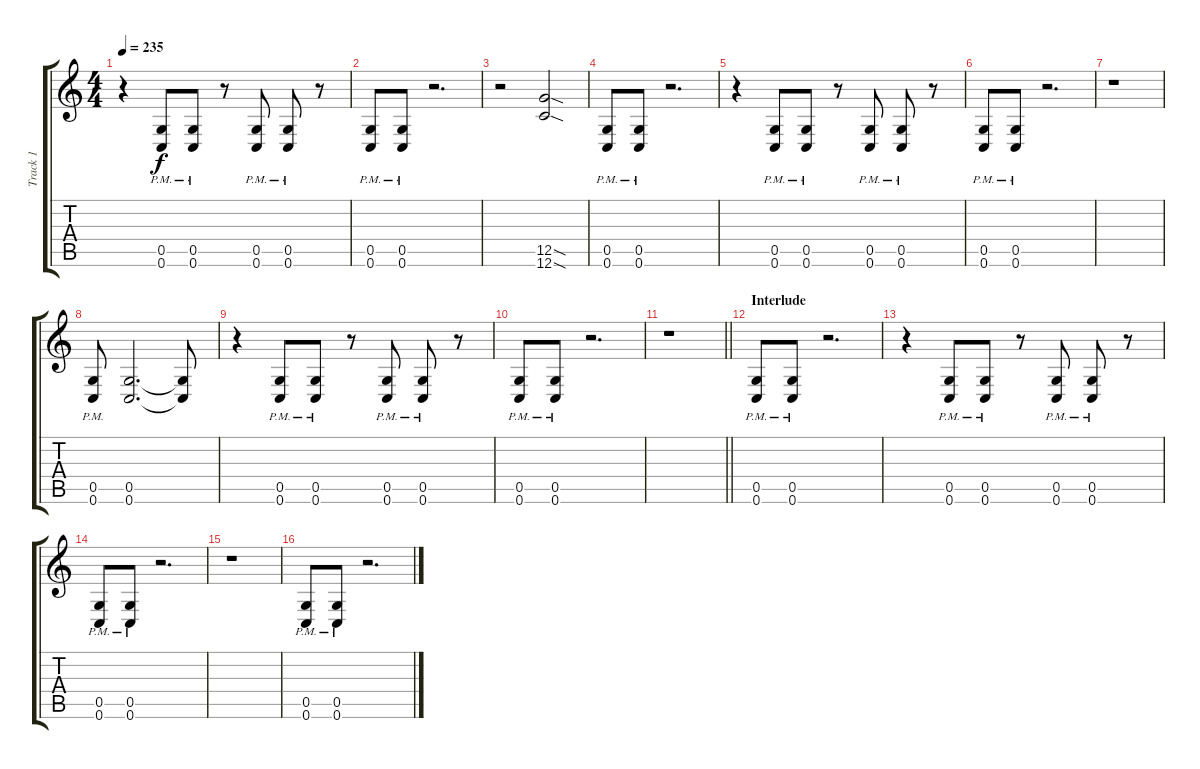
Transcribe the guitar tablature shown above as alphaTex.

\track ("Track 1" "Track 1") {instrument distortionguitar}
\staff {score tabs}
\tuning (D4 A3 F3 C3 G2 C2) {hide}
\ts (4 4)
\tempo 235
\clef g2
\ks c
r.4{dy f} (0.5{pm} 0.6{pm}).8 (0.5{pm} 0.6{pm}).8 r.8 (0.5{pm} 0.6{pm}).8 (0.5{pm} 0.6{pm}).8 r.8 |
(0.5{pm} 0.6{pm}).8 (0.5{pm} 0.6{pm}).8 r.2{d} |
r.2 (12.5{sod} 12.6{sod}).2 |
(0.5{pm} 0.6{pm}).8 (0.5{pm} 0.6{pm}).8 r.2{d} |
r.4 (0.5{pm} 0.6{pm}).8 (0.5{pm} 0.6{pm}).8 r.8 (0.5{pm} 0.6{pm}).8 (0.5{pm} 0.6{pm}).8 r.8 |
(0.5{pm} 0.6{pm}).8 (0.5{pm} 0.6{pm}).8 r.2{d} |
r.1 |
(0.5{pm} 0.6{pm}).8 (0.5 0.6).2{d} (0.5{t} 0.6{t}).8 |
r.4 (0.5{pm} 0.6{pm}).8 (0.5{pm} 0.6{pm}).8 r.8 (0.5{pm} 0.6{pm}).8 (0.5{pm} 0.6{pm}).8 r.8 |
(0.5{pm} 0.6{pm}).8 (0.5{pm} 0.6{pm}).8 r.2{d} |
\barLineRight lightlight
r.1 |
\section ("" "Interlude")
(0.5{pm} 0.6{pm}).8 (0.5{pm} 0.6{pm}).8 r.2{d} |
r.4 (0.5{pm} 0.6{pm}).8 (0.5{pm} 0.6{pm}).8 r.8 (0.5{pm} 0.6{pm}).8 (0.5{pm} 0.6{pm}).8 r.8 |
(0.5{pm} 0.6{pm}).8 (0.5{pm} 0.6{pm}).8 r.2{d} |
r.1 |
(0.5{pm} 0.6{pm}).8 (0.5{pm} 0.6{pm}).8 r.2{d}
